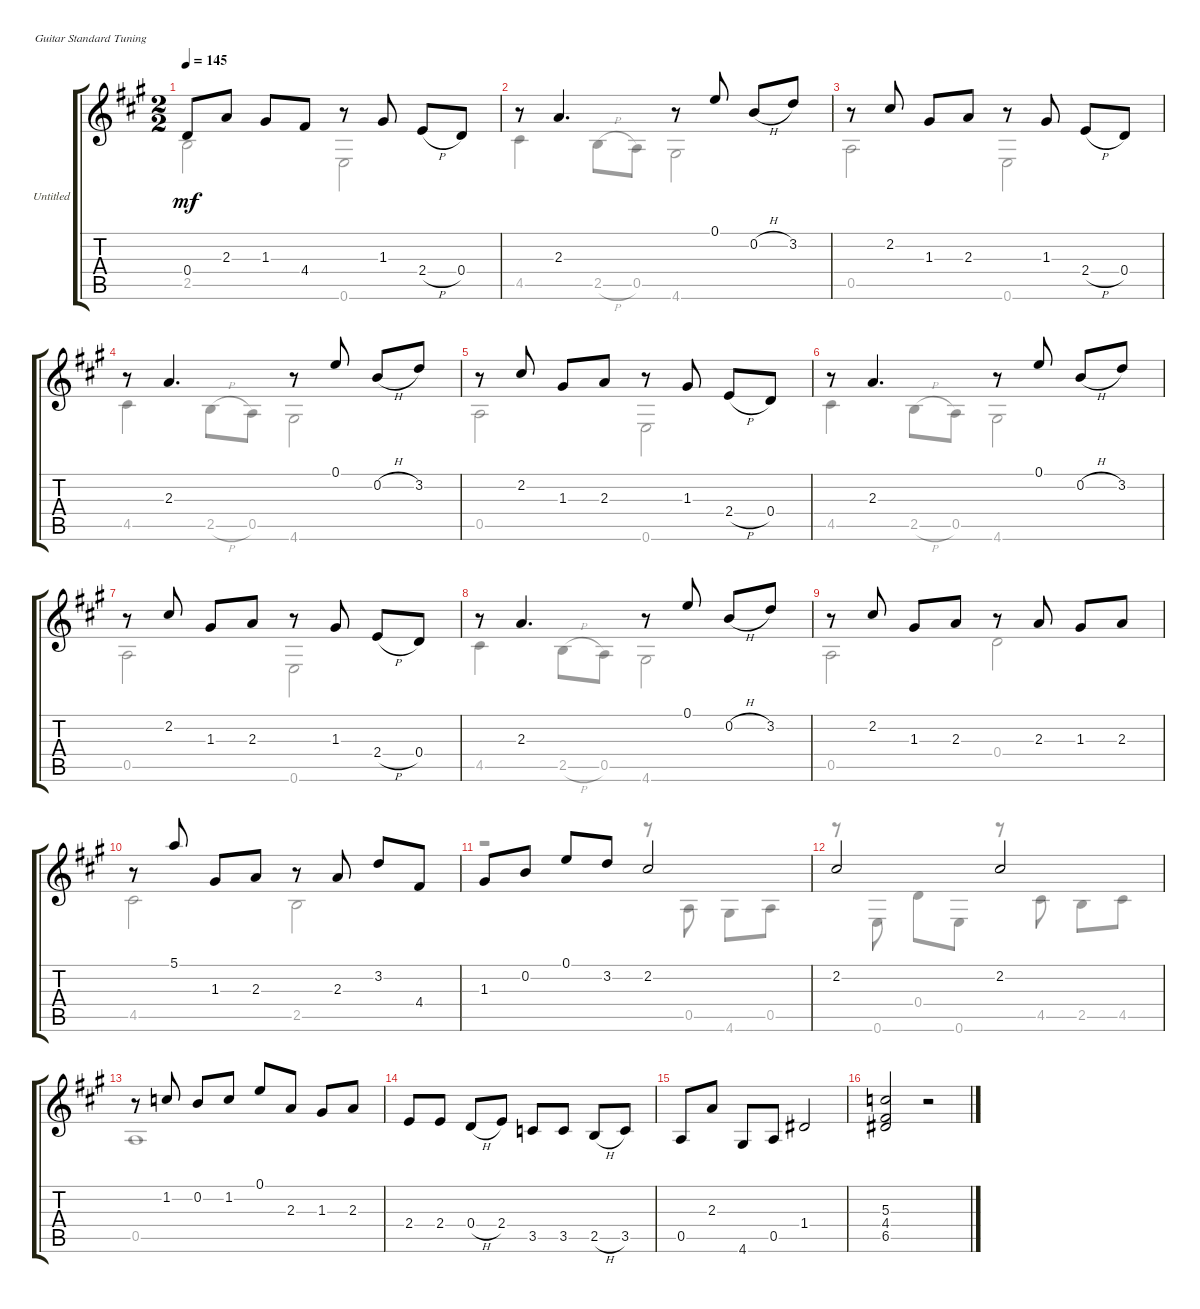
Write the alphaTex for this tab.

\bracketExtendMode groupsimilarinstruments
\firstSystemTrackNameOrientation horizontal
\otherSystemsTrackNameOrientation horizontal
\track ("Untitled" "Untitled") {instrument acousticguitarnylon}
\staff {score tabs}
\tuning (E4 B3 G3 D3 A2 E2)
\voice
\ts (2 2)
\tempo 145
\clef g2
\ks a
0.4.8{dy mf} 2.3.8 1.3.8 4.4.8 r.8 1.3.8 2.4{h}.8 0.4.8 |
r.8 2.3.4{d} r.8 0.1.8 0.2{h}.8 3.2.8 |
r.8 2.2.8 1.3.8 2.3.8 r.8 1.3.8 2.4{h}.8 0.4.8 |
r.8 2.3.4{d} r.8 0.1.8 0.2{h}.8 3.2.8 |
r.8 2.2.8 1.3.8 2.3.8 r.8 1.3.8 2.4{h}.8 0.4.8 |
r.8 2.3.4{d} r.8 0.1.8 0.2{h}.8 3.2.8 |
r.8 2.2.8 1.3.8 2.3.8 r.8 1.3.8 2.4{h}.8 0.4.8 |
r.8 2.3.4{d} r.8 0.1.8 0.2{h}.8 3.2.8 |
r.8 2.2.8 1.3.8 2.3.8 r.8 2.3.8 1.3.8 2.3.8 |
r.8 5.1.8 1.3.8 2.3.8 r.8 2.3.8 3.2.8 4.4.8 |
1.3.8 0.2.8 0.1.8 3.2.8 2.2.2 |
2.2.2 2.2.2 |
r.8 1.2.8 0.2.8 1.2.8 0.1.8 2.3.8 1.3.8 2.3.8 |
2.4.8 2.4.8 0.4{h}.8 2.4.8 3.5.8 3.5.8 2.5{h}.8 3.5.8 |
0.5.8 2.3.8 4.6.8 0.5.8 1.4.2 |
(5.3 4.4 6.5).2 r.2
\voice
\clef g2
\ottava regular
\simile none
\ks a
2.5.2{dy mf} 0.6.2 |
4.5.4 2.5{h}.8 0.5.8 4.6.2 |
0.5.2 0.6.2 |
4.5.4 2.5{h}.8 0.5.8 4.6.2 |
0.5.2 0.6.2 |
4.5.4 2.5{h}.8 0.5.8 4.6.2 |
0.5.2 0.6.2 |
4.5.4 2.5{h}.8 0.5.8 4.6.2 |
0.5.2 0.4.2 |
4.5.2 2.5.2 |
r.2 r.8 0.5.8 4.6.8 0.5.8 |
r.8 0.6.8 0.4.8 0.6.8 r.8 4.5.8 2.5.8 4.5.8 |
0.5.1 |
|
|
